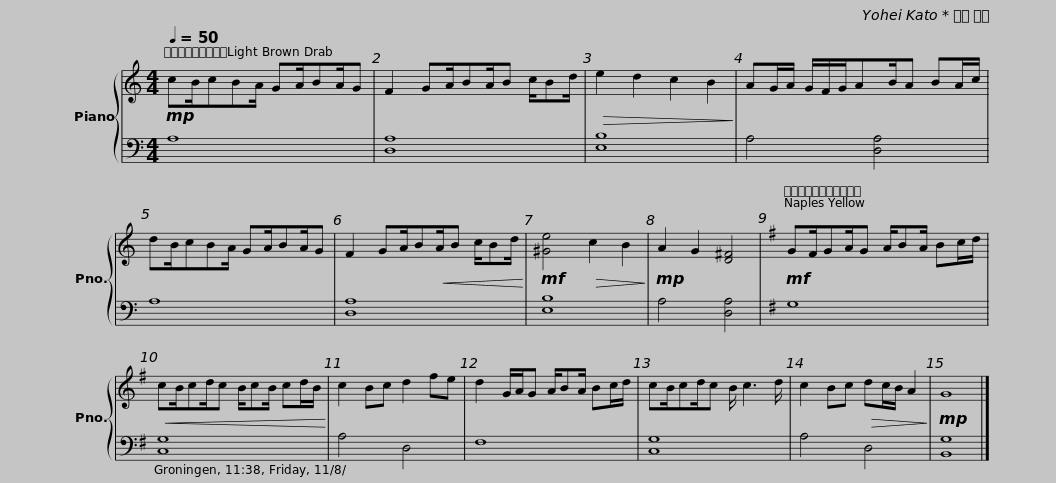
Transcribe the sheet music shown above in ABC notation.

X:1
%%score { 1 | 2 }
L:1/8
Q:1/4=50
M:4/4
I:linebreak $
K:C
V:1 treble
V:2 bass
V:1
!mp! cB/cBA/ GA/BA/G | F2 GA/BA/B c/Bd/ |!>(! e2 d2 c2 B2!>)! | AG/A/ G/F/G/AB/A BA/c/ |$ dB/cBA/ GA/BA/G | %5
 F2 GA/B!<(!A/B c/Bd/!<)! |!mf! [^Ge]4!>(! c2 B2!>)! |!mp! A2 G2 [D^F]4 |[K:G]!mf! GF/GA/G A/BA/ Bc/d/ |$!<(! cB/cd/c B/cB/ cd/B/!<)! | %10
 c2 Bc d2 fe | d2 G/A/G A/BA/ Bc/d/ | cB/cd/c B/ c3 d/ | c2 Bc!>(! dc/B/ A2!>)! |!mp! G8 |] %15
V:2
 A,8 | [D,A,]8 | [E,B,]8 | A,4 [D,A,]4 |$ A,8 | %5
 [D,A,]8 | [E,B,]8 | A,4 [D,A,]4 |[K:G] G,8 |$ [C,G,]8 | %10
 A,4 D,4 | F,8 | [C,G,]8 | A,4 D,4 | [B,,G,]8 |] %15
